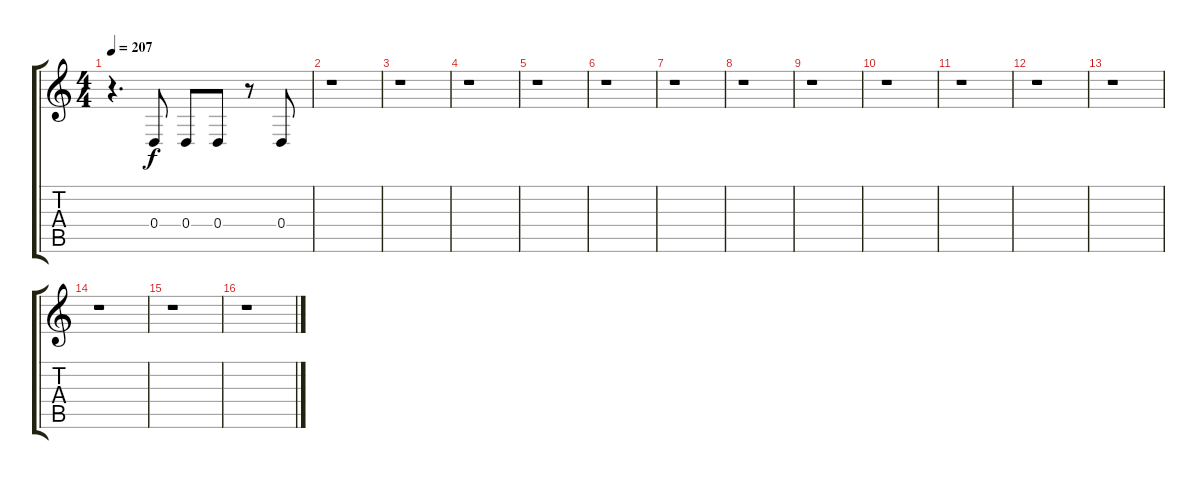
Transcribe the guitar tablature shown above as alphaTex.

\track "" {instrument agogo}
\staff {score tabs}
\tuning (E4 B3 G3 D3 A2 E2) {hide}
\ts (4 4)
\tempo 207
\clef g2
\ks c
r.4{d dy f} 0.4.8 0.4.8 0.4.8 r.8 0.4.8 |
r.1 |
r.1 |
r.1 |
r.1 |
r.1 |
r.1 |
r.1 |
r.1 |
r.1 |
r.1 |
r.1 |
r.1 |
r.1 |
r.1 |
r.1
